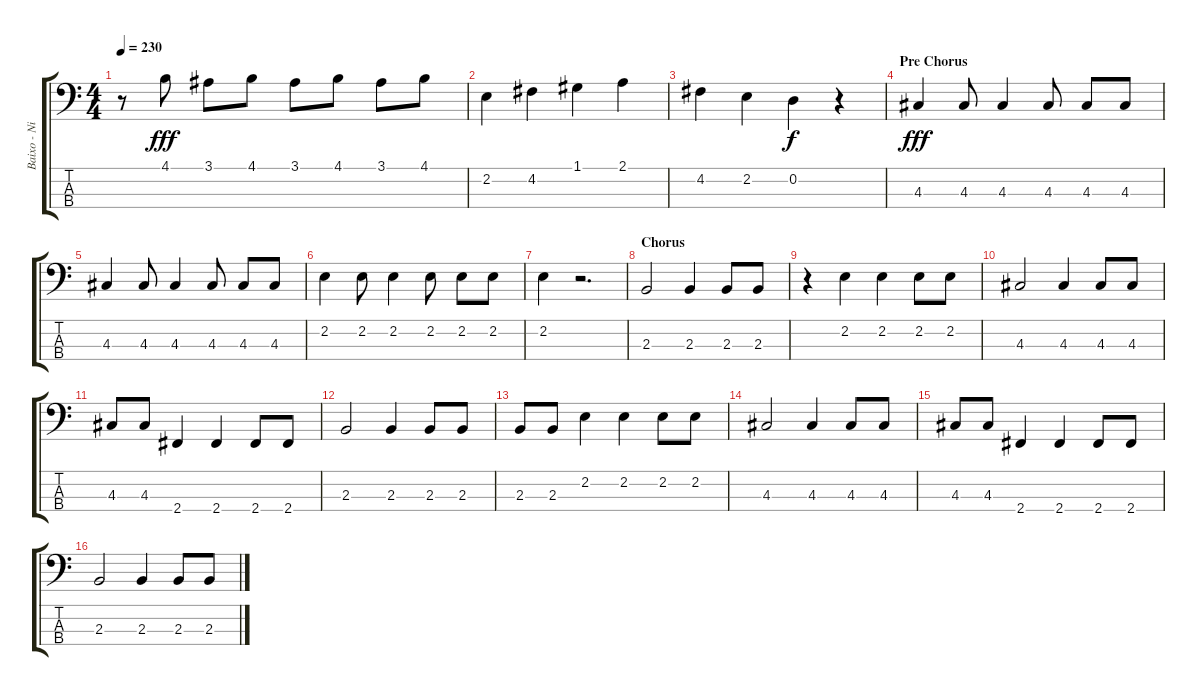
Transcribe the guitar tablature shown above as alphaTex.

\track ("Baixo - Nikola" "Baixo - Ni") {instrument electricbasspick}
\staff {score tabs}
\tuning (G2 D2 A1 E1) {hide}
\ts (4 4)
\tempo 230
\clef f4
\ks c
r.8{dy fff} 4.1.8 3.1.8 4.1.8 3.1.8 4.1.8 3.1.8 4.1.8 |
2.2.4 4.2.4 1.1.4 2.1.4 |
4.2.4 2.2.4 0.2.4{dy f} r.4 |
\section ("" "Pre Chorus")
4.3.4{dy fff} 4.3.8 4.3.4 4.3.8 4.3.8 4.3.8 |
4.3.4 4.3.8 4.3.4 4.3.8 4.3.8 4.3.8 |
2.2.4 2.2.8 2.2.4 2.2.8 2.2.8 2.2.8 |
2.2.4 r.2{d} |
\section ("" "Chorus")
2.3.2 2.3.4 2.3.8 2.3.8 |
r.4 2.2.4 2.2.4 2.2.8 2.2.8 |
4.3.2 4.3.4 4.3.8 4.3.8 |
4.3.8 4.3.8 2.4.4 2.4.4 2.4.8 2.4.8 |
2.3.2 2.3.4 2.3.8 2.3.8 |
2.3.8 2.3.8 2.2.4 2.2.4 2.2.8 2.2.8 |
4.3.2 4.3.4 4.3.8 4.3.8 |
4.3.8 4.3.8 2.4.4 2.4.4 2.4.8 2.4.8 |
2.3.2 2.3.4 2.3.8 2.3.8
